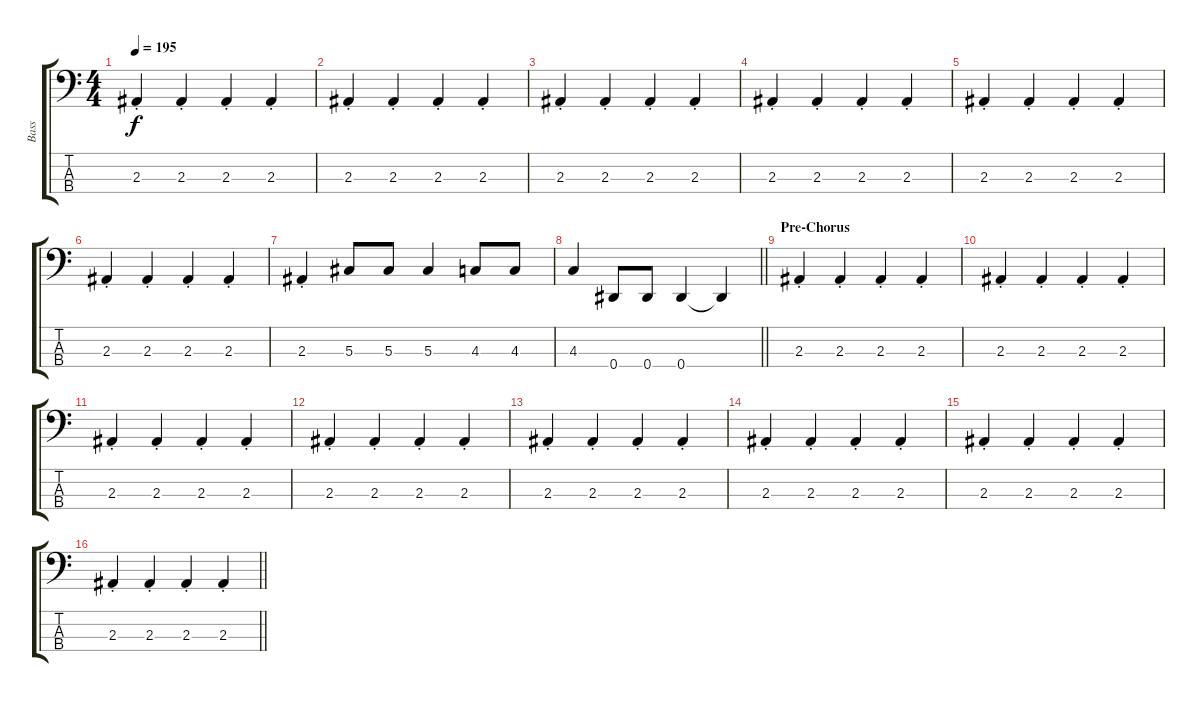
\track ("Bass" "Bass") {instrument electricbasspick}
\staff {score tabs}
\tuning (Gb2 Db2 Ab1 Eb1) {hide}
\ts (4 4)
\tempo 195
\clef f4
\ks c
2.3{st}.4{dy f} 2.3{st}.4 2.3{st}.4 2.3{st}.4 |
2.3{st}.4 2.3{st}.4 2.3{st}.4 2.3{st}.4 |
2.3{st}.4 2.3{st}.4 2.3{st}.4 2.3{st}.4 |
2.3{st}.4 2.3{st}.4 2.3{st}.4 2.3{st}.4 |
2.3{st}.4 2.3{st}.4 2.3{st}.4 2.3{st}.4 |
2.3{st}.4 2.3{st}.4 2.3{st}.4 2.3{st}.4 |
2.3{st}.4 5.3.8 5.3.8 5.3.4 4.3.8 4.3.8 |
\barLineRight lightlight
4.3.4 0.4.8 0.4.8 0.4.4 0.4{t}.4 |
\section ("" "Pre-Chorus")
2.3{st}.4 2.3{st}.4 2.3{st}.4 2.3{st}.4 |
2.3{st}.4 2.3{st}.4 2.3{st}.4 2.3{st}.4 |
2.3{st}.4 2.3{st}.4 2.3{st}.4 2.3{st}.4 |
2.3{st}.4 2.3{st}.4 2.3{st}.4 2.3{st}.4 |
2.3{st}.4 2.3{st}.4 2.3{st}.4 2.3{st}.4 |
2.3{st}.4 2.3{st}.4 2.3{st}.4 2.3{st}.4 |
2.3{st}.4 2.3{st}.4 2.3{st}.4 2.3{st}.4 |
\barLineRight lightlight
2.3{st}.4 2.3{st}.4 2.3{st}.4 2.3{st}.4
